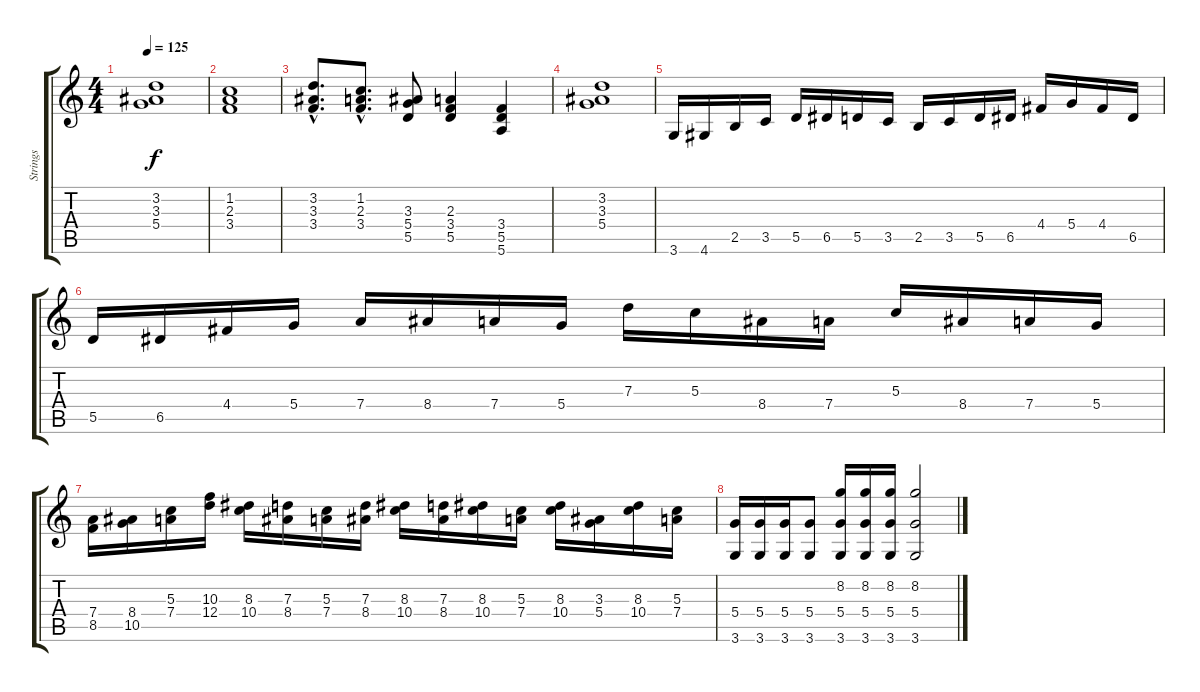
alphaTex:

\track ("Strings" "Strings") {instrument stringensemble1}
\staff {score tabs}
\tuning (E5 B4 G4 D4 A3 E3) {hide}
\ts (4 4)
\tempo 125
\clef g2
\ks c
(3.2 3.3 5.4).1{dy f} |
(1.2 2.3 3.4).1 |
(3.2{hac} 3.3{hac} 3.4{hac}).8{d} (1.2{hac} 2.3{hac} 3.4{hac}).8{d} (3.3 5.4 5.5).8 (2.3 3.4 5.5).4 (3.4 5.5 5.6).4 |
(3.2 3.3 5.4).1 |
3.6.16 4.6.16 2.5.16 3.5.16 5.5.16 6.5.16 5.5.16 3.5.16 2.5.16 3.5.16 5.5.16 6.5.16 4.4.16 5.4.16 4.4.16 6.5.16 |
5.5.16 6.5.16 4.4.16 5.4.16 7.4.16 8.4.16 7.4.16 5.4.16 7.3.16 5.3.16 8.4.16 7.4.16 5.3.16 8.4.16 7.4.16 5.4.16 |
(7.4 8.5).16 (8.4 10.5).16 (5.3 7.4).16 (10.3 12.4).16 (8.3 10.4).16 (7.3 8.4).16 (5.3 7.4).16 (7.3 8.4).16 (8.3 10.4).16 (7.3 8.4).16 (8.3 10.4).16 (5.3 7.4).16 (8.3 10.4).16 (3.3 5.4).16 (8.3 10.4).16 (5.3 7.4).16 |
(5.4 3.6).16 (5.4 3.6).16 (5.4 3.6).16 (5.4 3.6).8 (8.2 5.4 3.6).16 (8.2 5.4 3.6).16 (8.2 5.4 3.6).16 (8.2 5.4 3.6).2
